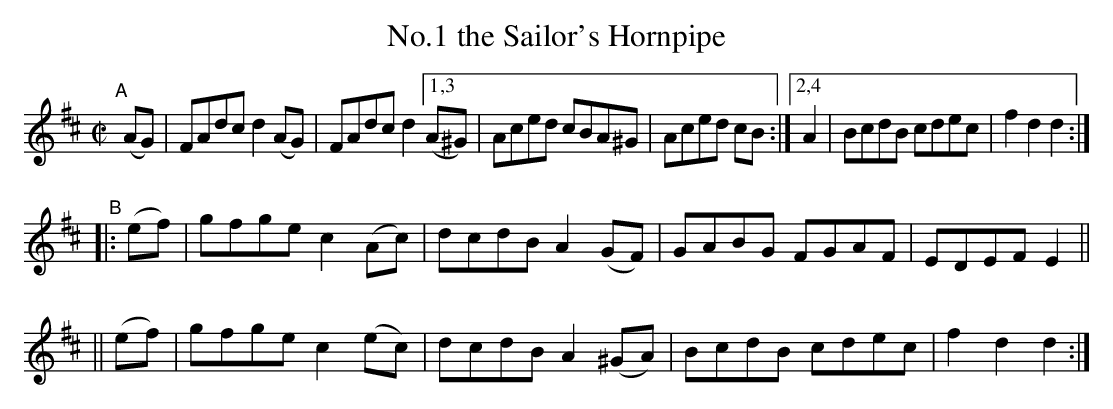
X:1
T: No.1 the Sailor's Hornpipe
M: C|
L: 1/8
K: D
"^A"[|]\
 (AG) | FAdc d2(AG) | FAdc d2 [1,3 (A^G) | Aced cBA^G | Aced cB :|[2,4 A2 | BcdB cdec | f2d2 d2 :|
"^B"\
|: (ef) | gfge c2(Ac) | dcdB A2(GF)  | GABG FGAF  | EDEF E2 ||
|| (ef) | gfge c2(ec) | dcdB A2(^GA) | BcdB cdec  | f2d2 d2 :|
